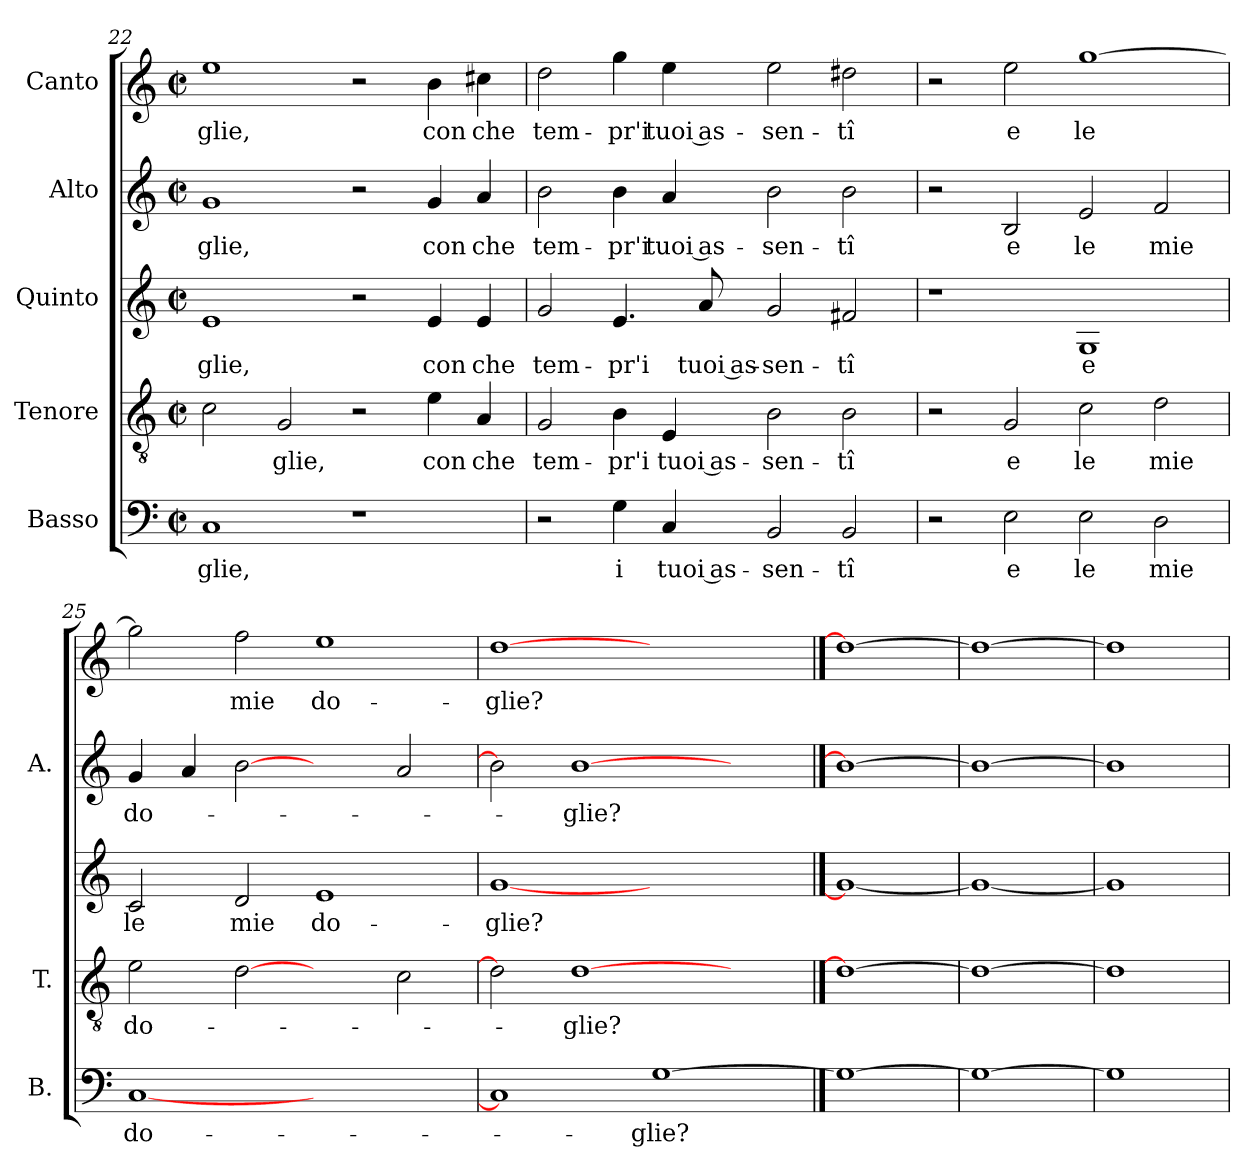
**kern	**text	**kern	**text	**kern	**text	**kern	**text	**kern	**text
*part5	*part5	*part4	*part4	*part3	*part3	*part2	*part2	*part1	*part1
*staff5	*staff5	*staff4	*staff4	*staff3	*staff3	*staff2	*staff2	*staff1	*staff1
*I"Basso	*	*I"Tenore	*	*I"Quinto	*	*I"Alto	*	*I"Canto	*
*I'B.	*	*I'T.	*	*	*	*I'A.	*	*	*
*clefF4	*	*clefGv2	*	*clefG2	*	*clefG2	*	*clefG2	*
*k[]	*	*k[]	*	*k[]	*	*k[]	*	*k[]	*
*C:	*	*C:	*	*C:	*	*C:	*	*C:	*
*M2/2	*	*M2/2	*	*M2/2	*	*M2/2	*	*M2/2	*
*met(c|)	*	*met(c|)	*	*met(c|)	*	*met(c|)	*	*met(c|)	*
=22	=22	=22	=22	=22	=22	=22	=22	=22	=22
1C/	-glie,	2c\	.	1e/	-glie,	1g/	-glie,	1ee\	-glie,
.	.	2G/	-glie,	.	.	.	.	.	.
1r	.	2r	.	2r	.	2r	.	2r	.
.	.	4e\	con	4e/	con	4g/	con	4b\	con
.	.	4A/	che	4e/	che	4a/	che	4cc#X\	che
=23	=23	=23	=23	=23	=23	=23	=23	=23	=23
2r	.	2G/	tem-	2g/	tem-	2b\	tem-	2dd\	tem-
4G\	i	4B\	-pr'i	4.e/	-pr'i	4b\	-pr'i	4gg\	-pr'i
4C/	tuoi as-	4E/	tuoi as-	.	.	4a/	tuoi as-	4ee\	tuoi as-
.	.	.	.	8a/	tuoi as-	.	.	.	.
2BB/	-sen-	2B\	-sen-	2g/	-sen-	2b\	-sen-	2ee\	-sen-
2BB/	-tî	2B\	-tî	2f#X/	-tî	2b\	-tî	2dd#X\	-tî
=24	=24	=24	=24	=24	=24	=24	=24	=24	=24
2r	.	2r	.	1r	.	2r	.	2r	.
2E\	e	2G/	e	.	.	2B/	e	2ee\	e
2E\	le	2c\	le	1G/	e	2e/	le	[1gg\	le
2D\	mie	2d\	mie	.	.	2f/	mie	.	.
=25	=25	=25	=25	=25	=25	=25	=25	=25	=25
[1C/	do-	2e\	do-	2c/	le	4g/	do-	2gg\]	.
.	.	.	.	.	.	4a/	.	.	.
.	.	[2d\	.	2d/	mie	[2b\	.	2ff\	mie
1ryy	.	2ryy	.	1e/	do-	2ryy	.	1ee\	do-
.	.	2c\	.	.	.	2a/	.	.	.
=26	=26	=26	=26	=26	=26	=26	=26	=26	=26
1C/]	.	2d\]	.	[1g/	-glie?	2b\]	.	[1dd\	-glie?
.	.	[1d\	-glie?	.	.	[1b\	-glie?	.	.
[1G\	-glie?	.	.	1ryy	.	.	.	1ryy	.
.	.	2ryy	.	.	.	2ryy	.	.	.
==27	==27	==27	==27	==27	==27	==27	==27	==27	==27
1G\_	.	1d\_	.	1g/_	.	1b\_	.	1dd\_	.
=28	=28	=28	=28	=28	=28	=28	=28	=28	=28
1G\_	.	1d\_	.	1g/_	.	1b\_	.	1dd\_	.
=29	=29	=29	=29	=29	=29	=29	=29	=29	=29
1G\]	.	1d\]	.	1g/]	.	1b\]	.	1dd\]	.
=	=	=	=	=	=	=	=	=	=
*-	*-	*-	*-	*-	*-	*-	*-	*-	*-
